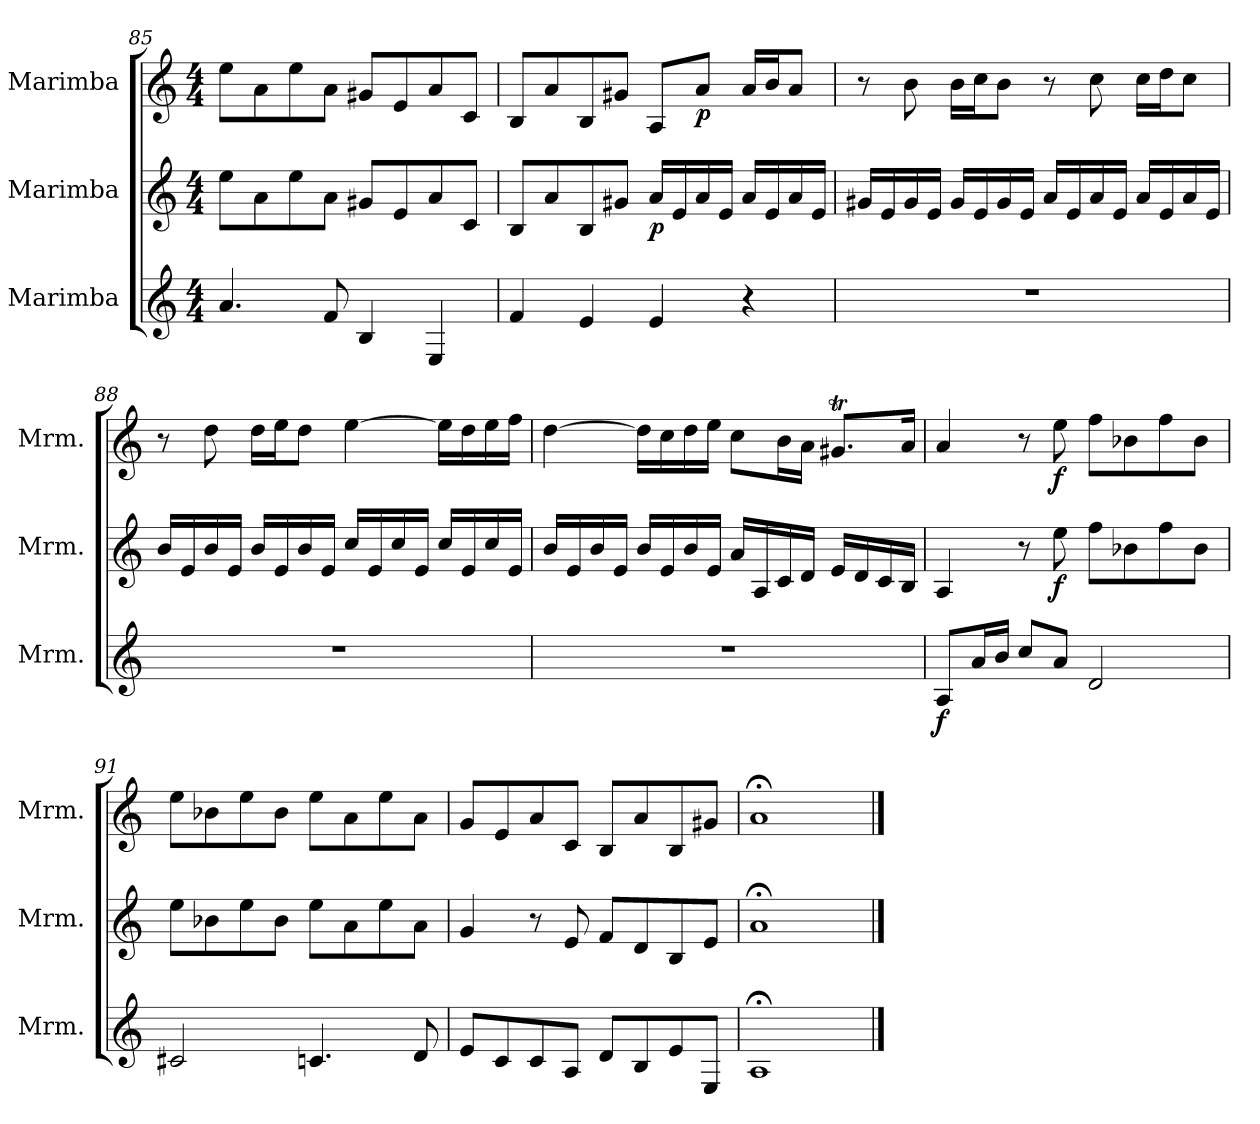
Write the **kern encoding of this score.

**kern	**dynam	**kern	**dynam	**kern	**dynam
*part3	*part3	*part2	*part2	*part1	*part1
*staff3	*staff3	*staff2	*staff2	*staff1	*staff1
*I"Marimba	*	*I"Marimba	*	*I"Marimba	*
*I'Mrm.	*	*I'Mrm.	*	*I'Mrm.	*
*clefG2	*	*clefG2	*	*clefG2	*
*k[]	*	*k[]	*	*k[]	*
*M4/4	*	*M4/4	*	*M4/4	*
=85	=85	=85	=85	=85	=85
4.a/	.	8ee\L	.	8ee\L	.
.	.	8a\	.	8a\	.
.	.	8ee\	.	8ee\	.
8f/	.	8a\J	.	8a\J	.
4B/	.	8g#X/L	.	8g#X/L	.
.	.	8e/	.	8e/	.
4E/	.	8a/	.	8a/	.
.	.	8c/J	.	8c/J	.
=86	=86	=86	=86	=86	=86
4f/	.	8B/L	.	8B/L	.
.	.	8a/	.	8a/	.
4e/	.	8B/	.	8B/	.
.	.	8g#X/J	.	8g#X/J	.
!	!	!	!LO:DY:b	!	!
4e/	.	16a/LL	p	8A/L	.
.	.	16e/	.	.	.
!	!	!	!	!	!LO:DY:b
.	.	16a/	.	8a/J	p
.	.	16e/JJ	.	.	.
4r	.	16a/LL	.	16a/LL	.
.	.	16e/	.	16b/J	.
.	.	16a/	.	8a/J	.
.	.	16e/JJ	.	.	.
!!LO:LB:g=z
=87	=87	=87	=87	=87	=87
1r	.	16g#X/LL	.	8r	.
.	.	16e/	.	.	.
.	.	16g#/	.	8b\	.
.	.	16e/JJ	.	.	.
.	.	16g#/LL	.	16b\LL	.
.	.	16e/	.	16cc\J	.
.	.	16g#/	.	8b\J	.
.	.	16e/JJ	.	.	.
.	.	16a/LL	.	8r	.
.	.	16e/	.	.	.
.	.	16a/	.	8cc\	.
.	.	16e/JJ	.	.	.
.	.	16a/LL	.	16cc\LL	.
.	.	16e/	.	16dd\J	.
.	.	16a/	.	8cc\J	.
.	.	16e/JJ	.	.	.
=88	=88	=88	=88	=88	=88
1r	.	16b/LL	.	8r	.
.	.	16e/	.	.	.
.	.	16b/	.	8dd\	.
.	.	16e/JJ	.	.	.
.	.	16b/LL	.	16dd\LL	.
.	.	16e/	.	16ee\J	.
.	.	16b/	.	8dd\J	.
.	.	16e/JJ	.	.	.
.	.	16cc/LL	.	[4ee\	.
.	.	16e/	.	.	.
.	.	16cc/	.	.	.
.	.	16e/JJ	.	.	.
.	.	16cc/LL	.	16ee\LL]	.
.	.	16e/	.	16dd\	.
.	.	16cc/	.	16ee\	.
.	.	16e/JJ	.	16ff\JJ	.
!!LO:LB:g=z
=89	=89	=89	=89	=89	=89
1r	.	16b/LL	.	[4dd\	.
.	.	16e/	.	.	.
.	.	16b/	.	.	.
.	.	16e/JJ	.	.	.
.	.	16b/LL	.	16dd\LL]	.
.	.	16e/	.	16cc\	.
.	.	16b/	.	16dd\	.
.	.	16e/JJ	.	16ee\JJ	.
.	.	16a/LL	.	8cc\L	.
.	.	16A/	.	.	.
.	.	16c/	.	16b\L	.
.	.	16d/JJ	.	16a\JJ	.
.	.	16e/LL	.	8.g#Xt/L	.
.	.	16d/	.	.	.
.	.	16c/	.	.	.
.	.	16B/JJ	.	16a/Jk	.
=90	=90	=90	=90	=90	=90
!	!LO:DY:b	!	!	!	!
8A/L	f	4A/	.	4a/	.
16a/L	.	.	.	.	.
16b/JJ	.	.	.	.	.
8cc/L	.	8r	.	8r	.
!	!	!	!LO:DY:b	!	!LO:DY:b
8a/J	.	8ee\	f	8ee\	f
2d/	.	8ff\L	.	8ff\L	.
.	.	8b-X\	.	8b-X\	.
.	.	8ff\	.	8ff\	.
.	.	8b-\J	.	8b-\J	.
=91	=91	=91	=91	=91	=91
2c#X/	.	8ee\L	.	8ee\L	.
.	.	8b-X\	.	8b-X\	.
.	.	8ee\	.	8ee\	.
.	.	8b-\J	.	8b-\J	.
4.cn/	.	8ee\L	.	8ee\L	.
.	.	8a\	.	8a\	.
.	.	8ee\	.	8ee\	.
8d/	.	8a\J	.	8a\J	.
!!LO:LB:g=z
=92	=92	=92	=92	=92	=92
8e/L	.	4g/	.	8g/L	.
8c/	.	.	.	8e/	.
8c/	.	8r	.	8a/	.
8A/J	.	8e/	.	8c/J	.
8d/L	.	8f/L	.	8B/L	.
8B/	.	8d/	.	8a/	.
8e/	.	8B/	.	8B/	.
8E/J	.	8e/J	.	8g#X/J	.
=93	=93	=93	=93	=93	=93
1A;<	.	1a;<	.	1a;<	.
==	==	==	==	==	==
*-	*-	*-	*-	*-	*-
